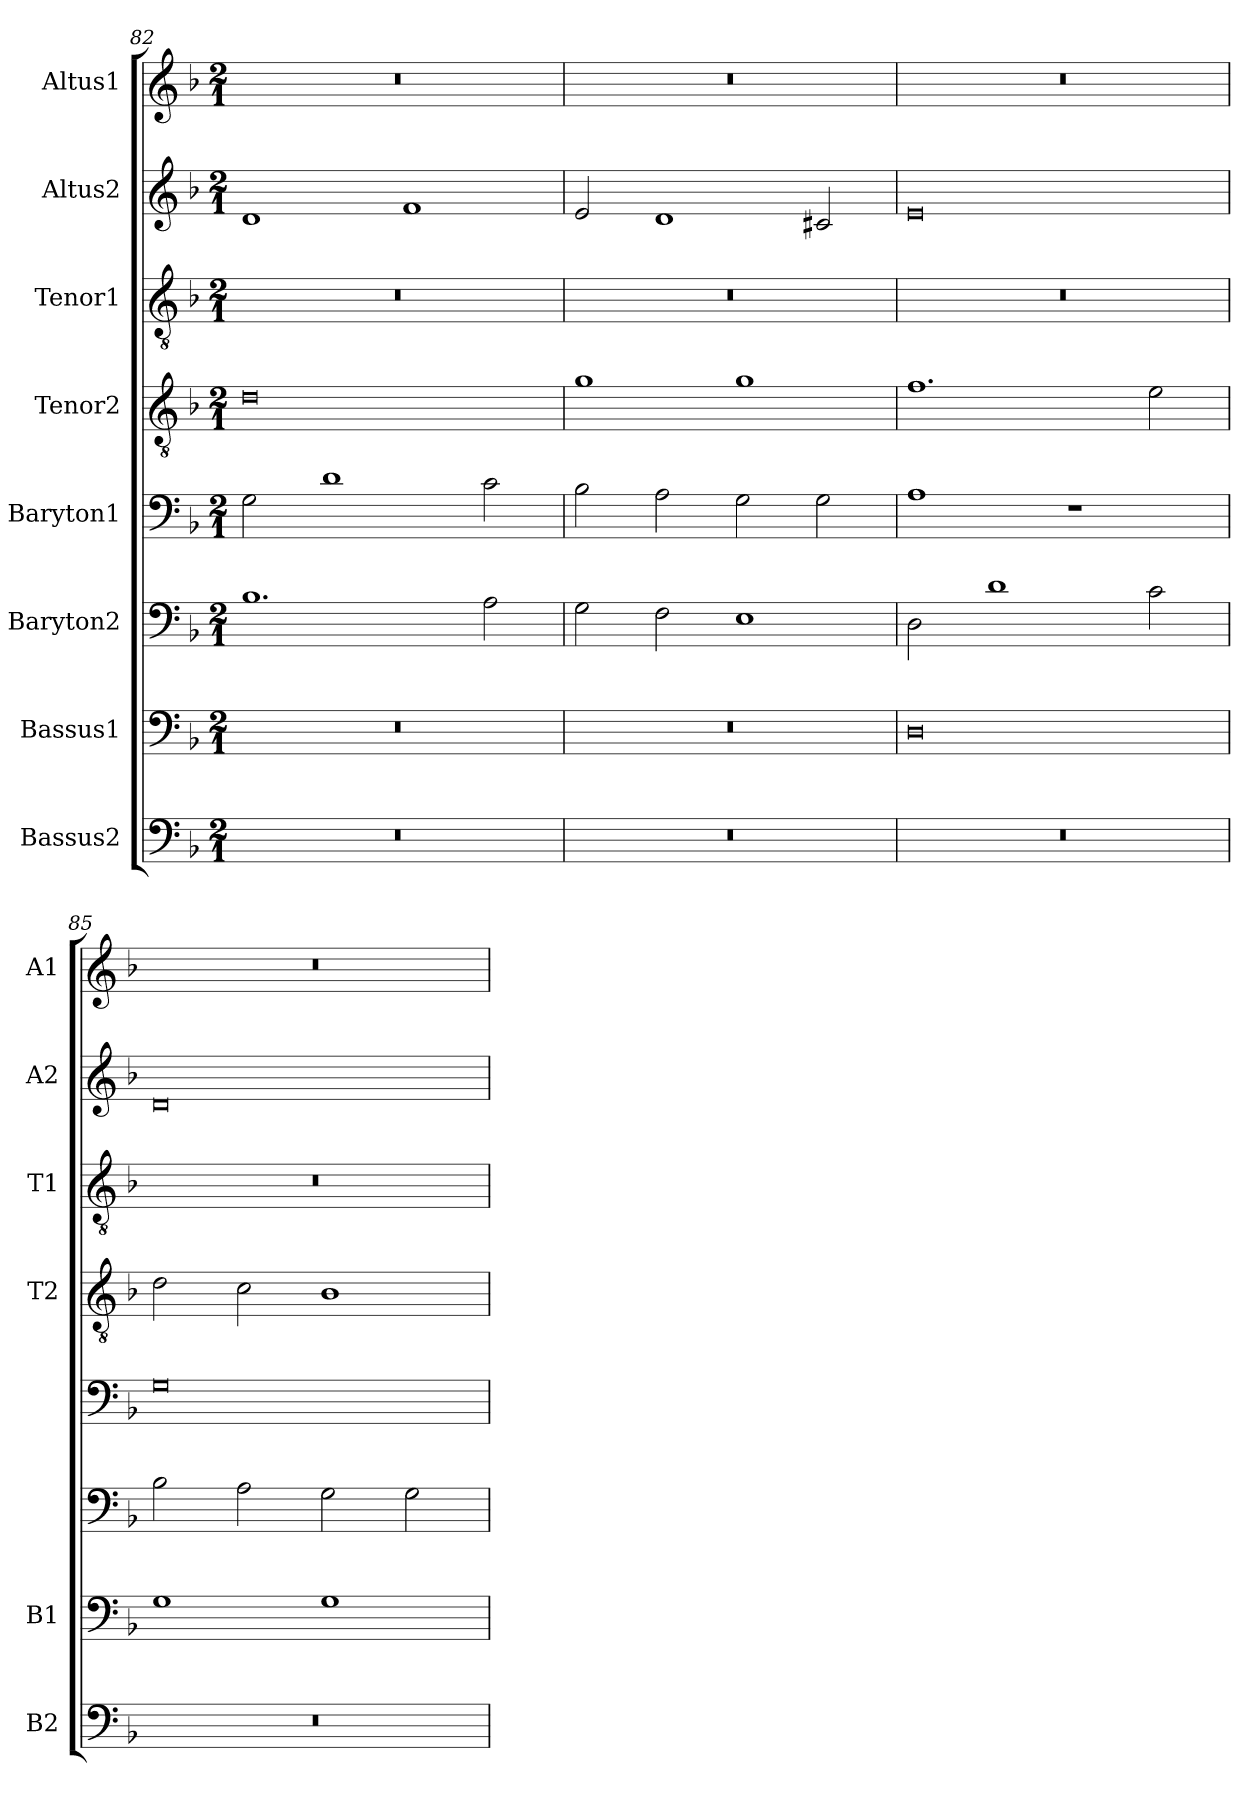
**kern	**kern	**kern	**kern	**kern	**kern	**kern	**kern
*part8	*part7	*part6	*part5	*part4	*part3	*part2	*part1
*staff8	*staff7	*staff6	*staff5	*staff4	*staff3	*staff2	*staff1
*I"Bassus2	*I"Bassus1	*I"Baryton2	*I"Baryton1	*I"Tenor2	*I"Tenor1	*I"Altus2	*I"Altus1
*I'B2	*I'B1	*	*	*I'T2	*I'T1	*I'A2	*I'A1
*clefF4	*clefF4	*clefF4	*clefF4	*clefGv2	*clefGv2	*clefG2	*clefG2
*k[b-]	*k[b-]	*k[b-]	*k[b-]	*k[b-]	*k[b-]	*k[b-]	*k[b-]
*d:	*d:	*d:	*d:	*d:	*d:	*d:	*d:
*M2/1	*M2/1	*M2/1	*M2/1	*M2/1	*M2/1	*M2/1	*M2/1
=82	=82	=82	=82	=82	=82	=82	=82
0r	0r	1.B-	2G	0d	0r	1d	0r
.	.	.	1d	.	.	.	.
.	.	.	.	.	.	1f	.
.	.	2A	2c	.	.	.	.
=83	=83	=83	=83	=83	=83	=83	=83
0r	0r	2G	2B-	1g	0r	2e	0r
.	.	2F	2A	.	.	1d	.
.	.	1E	2G	1g	.	.	.
.	.	.	2G	.	.	2c#X	.
=84	=84	=84	=84	=84	=84	=84	=84
0r	0D	2D	1A	1.f	0r	0e	0r
.	.	1d	.	.	.	.	.
.	.	.	1r	.	.	.	.
.	.	2c	.	2e	.	.	.
=85	=85	=85	=85	=85	=85	=85	=85
0r	1G	2B-	0G	2d	0r	0d	0r
.	.	2A	.	2c	.	.	.
.	1G	2G	.	1B-	.	.	.
.	.	2G	.	.	.	.	.
=	=	=	=	=	=	=	=
*-	*-	*-	*-	*-	*-	*-	*-
